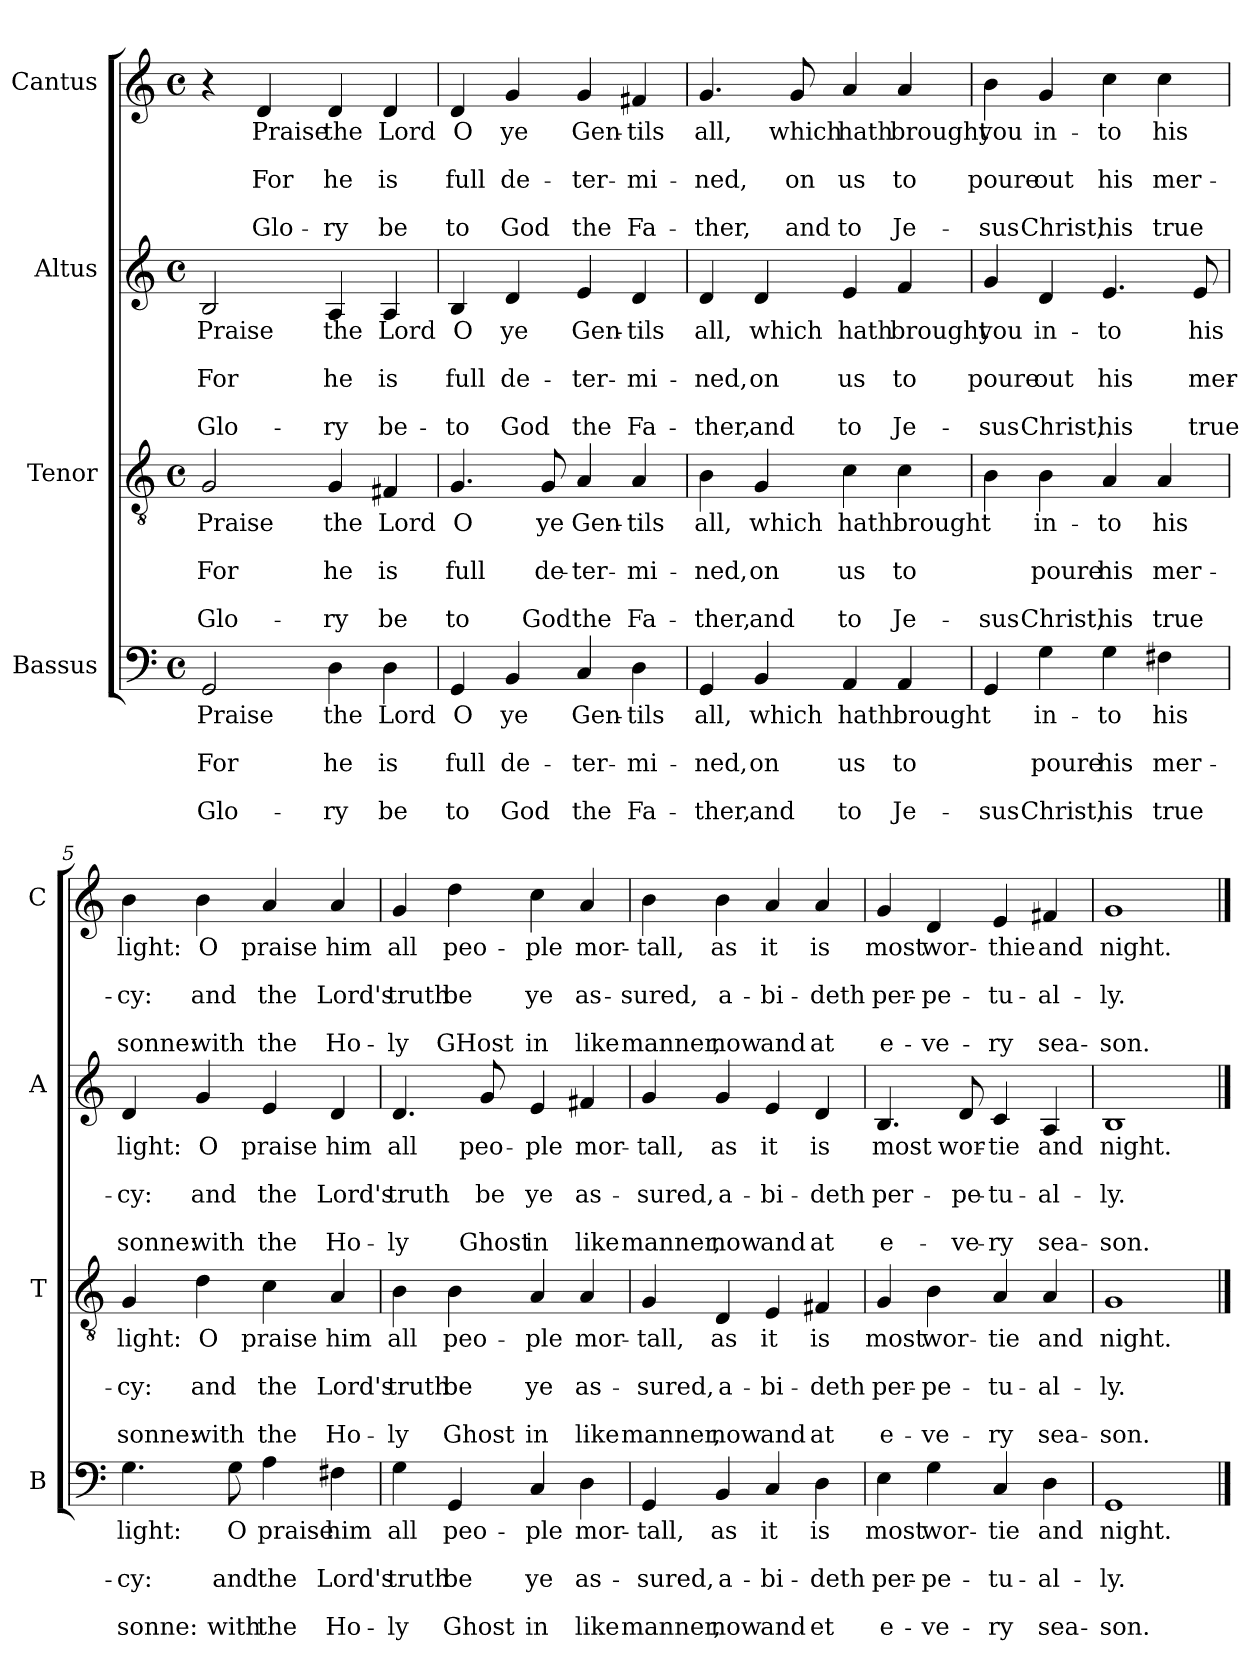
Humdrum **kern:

**kern	**text	**text	**text	**text	**text	**kern	**text	**text	**text	**text	**text	**kern	**text	**text	**text	**text	**text	**kern	**text	**text	**text	**text	**text
*part4	*part4	*part4	*part4	*part4	*part4	*part3	*part3	*part3	*part3	*part3	*part3	*part2	*part2	*part2	*part2	*part2	*part2	*part1	*part1	*part1	*part1	*part1	*part1
*staff4	*staff4	*staff4	*staff4	*staff4	*staff4	*staff3	*staff3	*staff3	*staff3	*staff3	*staff3	*staff2	*staff2	*staff2	*staff2	*staff2	*staff2	*staff1	*staff1	*staff1	*staff1	*staff1	*staff1
*I"Bassus	*	*	*	*	*	*I"Tenor	*	*	*	*	*	*I"Altus	*	*	*	*	*	*I"Cantus	*	*	*	*	*
*I'B	*	*	*	*	*	*I'T	*	*	*	*	*	*I'A	*	*	*	*	*	*I'C	*	*	*	*	*
*clefF4	*	*	*	*	*	*clefGv2	*	*	*	*	*	*clefG2	*	*	*	*	*	*clefG2	*	*	*	*	*
*k[]	*	*	*	*	*	*k[]	*	*	*	*	*	*k[]	*	*	*	*	*	*k[]	*	*	*	*	*
*C:	*	*	*	*	*	*C:	*	*	*	*	*	*C:	*	*	*	*	*	*C:	*	*	*	*	*
*M4/4	*	*	*	*	*	*M4/4	*	*	*	*	*	*M4/4	*	*	*	*	*	*M4/4	*	*	*	*	*
*met(c)	*	*	*	*	*	*met(c)	*	*	*	*	*	*met(c)	*	*	*	*	*	*met(c)	*	*	*	*	*
=1	=1	=1	=1	=1	=1	=1	=1	=1	=1	=1	=1	=1	=1	=1	=1	=1	=1	=1	=1	=1	=1	=1	=1
!	!LO:LY:b	!	!LO:LY:b	!	!LO:LY:b	!	!LO:LY:b	!	!LO:LY:b	!	!LO:LY:b	!	!LO:LY:b	!	!LO:LY:b	!	!LO:LY:b	!	!	!	!	!	!
2GG/	Praise	.	For	.	Glo-	2G/	Praise	.	For	.	Glo-	2B/	Praise	.	For	.	Glo-	4r	.	.	.	.	.
!	!	!	!	!	!	!	!	!	!	!	!	!	!	!	!	!	!	!	!LO:LY:b	!	!LO:LY:b	!	!LO:LY:b
.	.	.	.	.	.	.	.	.	.	.	.	.	.	.	.	.	.	4d/	Praise	.	For	.	Glo-
!	!LO:LY:b	!	!LO:LY:b	!	!LO:LY:b	!	!LO:LY:b	!	!LO:LY:b	!	!LO:LY:b	!	!LO:LY:b	!	!LO:LY:b	!	!LO:LY:b	!	!LO:LY:b	!	!LO:LY:b	!	!LO:LY:b
4D\	the	.	he	.	-ry	4G/	the	.	he	.	-ry	4A/	the	.	he	.	-ry	4d/	the	.	he	.	-ry
!	!LO:LY:b	!	!LO:LY:b	!	!LO:LY:b	!	!LO:LY:b	!	!LO:LY:b	!	!LO:LY:b	!	!LO:LY:b	!	!LO:LY:b	!	!LO:LY:b	!	!LO:LY:b	!	!LO:LY:b	!	!LO:LY:b
4D\	Lord	.	is	.	be	4F#X/	Lord	.	is	.	be	4A/	Lord	.	is	.	be-	4d/	Lord	.	is	.	be
=2	=2	=2	=2	=2	=2	=2	=2	=2	=2	=2	=2	=2	=2	=2	=2	=2	=2	=2	=2	=2	=2	=2	=2
!	!LO:LY:b	!	!LO:LY:b	!	!LO:LY:b	!	!LO:LY:b	!	!LO:LY:b	!	!LO:LY:b	!	!LO:LY:b	!	!LO:LY:b	!	!LO:LY:b	!	!LO:LY:b	!	!LO:LY:b	!	!LO:LY:b
4GG/	O	.	full	.	to	4.G/	O	.	full	.	to	4B/	O	.	full	.	-to	4d/	O	.	full	.	to
!	!LO:LY:b	!	!LO:LY:b	!	!LO:LY:b	!	!	!	!	!	!	!	!LO:LY:b	!	!LO:LY:b	!	!LO:LY:b	!	!LO:LY:b	!	!LO:LY:b	!	!LO:LY:b
4BB/	ye	.	de-	.	God	.	.	.	.	.	.	4d/	ye	.	de-	.	God	4g/	ye	.	de-	.	God
!	!	!	!	!	!	!	!LO:LY:b	!	!LO:LY:b	!	!LO:LY:b	!	!	!	!	!	!	!	!	!	!	!	!
.	.	.	.	.	.	8G/	ye	.	de-	.	God	.	.	.	.	.	.	.	.	.	.	.	.
!	!LO:LY:b	!	!LO:LY:b	!	!LO:LY:b	!	!LO:LY:b	!	!LO:LY:b	!	!LO:LY:b	!	!LO:LY:b	!	!LO:LY:b	!	!LO:LY:b	!	!LO:LY:b	!	!LO:LY:b	!	!LO:LY:b
4C/	Gen-	.	-ter-	.	the	4A/	Gen-	.	-ter-	.	the	4e/	Gen-	.	-ter-	.	the	4g/	Gen-	.	-ter-	.	the
!	!LO:LY:b	!	!LO:LY:b	!	!LO:LY:b	!	!LO:LY:b	!	!LO:LY:b	!	!LO:LY:b	!	!LO:LY:b	!	!LO:LY:b	!	!LO:LY:b	!	!LO:LY:b	!	!LO:LY:b	!	!LO:LY:b
4D\	-tils	.	-mi-	.	Fa-	4A/	-tils	.	-mi-	.	Fa-	4d/	-tils	.	-mi-	.	Fa-	4f#X/	-tils	.	-mi-	.	Fa-
=3	=3	=3	=3	=3	=3	=3	=3	=3	=3	=3	=3	=3	=3	=3	=3	=3	=3	=3	=3	=3	=3	=3	=3
!	!LO:LY:b	!	!LO:LY:b	!	!LO:LY:b	!	!LO:LY:b	!	!LO:LY:b	!	!LO:LY:b	!	!LO:LY:b	!	!LO:LY:b	!	!LO:LY:b	!	!LO:LY:b	!	!LO:LY:b	!	!LO:LY:b
4GG/	all,	.	-ned,	.	-ther,	4B\	all,	.	-ned,	.	-ther,	4d/	all,	.	-ned,	.	-ther,	4.g/	all,	.	-ned,	.	-ther,
!	!LO:LY:b	!	!LO:LY:b	!	!LO:LY:b	!	!LO:LY:b	!	!LO:LY:b	!	!LO:LY:b	!	!LO:LY:b	!	!LO:LY:b	!	!LO:LY:b	!	!	!	!	!	!
4BB/	which	.	on	.	and	4G/	which	.	on	.	and	4d/	which	.	on	.	and	.	.	.	.	.	.
!	!	!	!	!	!	!	!	!	!	!	!	!	!	!	!	!	!	!	!LO:LY:b	!	!LO:LY:b	!	!LO:LY:b
.	.	.	.	.	.	.	.	.	.	.	.	.	.	.	.	.	.	8g/	which	.	on	.	and
!	!LO:LY:b	!	!LO:LY:b	!	!LO:LY:b	!	!LO:LY:b	!	!LO:LY:b	!	!LO:LY:b	!	!LO:LY:b	!	!LO:LY:b	!	!LO:LY:b	!	!LO:LY:b	!	!LO:LY:b	!	!LO:LY:b
4AA/	hath	.	us	.	to	4c\	hath	.	us	.	to	4e/	hath	.	us	.	to	4a/	hath	.	us	.	to
!	!LO:LY:b	!	!LO:LY:b	!	!LO:LY:b	!	!LO:LY:b	!	!LO:LY:b	!	!LO:LY:b	!	!LO:LY:b	!	!LO:LY:b	!	!LO:LY:b	!	!LO:LY:b	!	!LO:LY:b	!	!LO:LY:b
4AA/	brought	.	to	.	Je-	4c\	brought	.	to	.	Je-	4f/	brought	.	to	.	Je-	4a/	brought	.	to	.	Je-
=4	=4	=4	=4	=4	=4	=4	=4	=4	=4	=4	=4	=4	=4	=4	=4	=4	=4	=4	=4	=4	=4	=4	=4
!	!	!	!	!	!LO:LY:b	!	!	!	!	!	!LO:LY:b	!	!LO:LY:b	!	!LO:LY:b	!	!LO:LY:b	!	!LO:LY:b	!	!LO:LY:b	!	!LO:LY:b
4GG/	.	.	.	.	-sus	4B\	.	.	.	.	-sus	4g/	you	.	poure	.	-sus	4b\	you	.	poure	.	-sus
!	!LO:LY:b	!	!LO:LY:b	!	!LO:LY:b	!	!LO:LY:b	!	!LO:LY:b	!	!LO:LY:b	!	!LO:LY:b	!	!LO:LY:b	!	!LO:LY:b	!	!LO:LY:b	!	!LO:LY:b	!	!LO:LY:b
4G\	in-	.	poure	.	Christ,	4B\	in-	.	poure	.	Christ,	4d/	in-	.	out	.	Christ,	4g/	in-	.	out	.	Christ,
!	!LO:LY:b	!	!LO:LY:b	!	!LO:LY:b	!	!LO:LY:b	!	!LO:LY:b	!	!LO:LY:b	!	!LO:LY:b	!	!LO:LY:b	!	!LO:LY:b	!	!LO:LY:b	!	!LO:LY:b	!	!LO:LY:b
4G\	-to	.	his	.	his	4A/	-to	.	his	.	his	4.e/	-to	.	his	.	his	4cc\	-to	.	his	.	his
!	!LO:LY:b	!	!LO:LY:b	!	!LO:LY:b	!	!LO:LY:b	!	!LO:LY:b	!	!LO:LY:b	!	!	!	!	!	!	!	!LO:LY:b	!	!LO:LY:b	!	!LO:LY:b
4F#X\	his	.	mer-	.	true	4A/	his	.	mer-	.	true	.	.	.	.	.	.	4cc\	his	.	mer-	.	true
!	!	!	!	!	!	!	!	!	!	!	!	!	!LO:LY:b	!	!LO:LY:b	!	!LO:LY:b	!	!	!	!	!	!
.	.	.	.	.	.	.	.	.	.	.	.	8e/	his	.	mer-	.	true	.	.	.	.	.	.
!!LO:LB:g=z
=5	=5	=5	=5	=5	=5	=5	=5	=5	=5	=5	=5	=5	=5	=5	=5	=5	=5	=5	=5	=5	=5	=5	=5
!	!LO:LY:b	!	!LO:LY:b	!	!LO:LY:b	!	!LO:LY:b	!	!LO:LY:b	!	!LO:LY:b	!	!LO:LY:b	!	!LO:LY:b	!	!LO:LY:b	!	!LO:LY:b	!	!LO:LY:b	!	!LO:LY:b
4.G\	light:	.	-cy:	.	sonne:	4G/	light:	.	-cy:	.	sonne:	4d/	light:	.	-cy:	.	sonne:	4b\	light:	.	-cy:	.	sonne:
!	!	!	!	!	!	!	!LO:LY:b	!	!LO:LY:b	!	!LO:LY:b	!	!LO:LY:b	!	!LO:LY:b	!	!LO:LY:b	!	!LO:LY:b	!	!LO:LY:b	!	!LO:LY:b
.	.	.	.	.	.	4d\	O	.	and	.	with	4g/	O	.	and	.	with	4b\	O	.	and	.	with
!	!LO:LY:b	!	!LO:LY:b	!	!LO:LY:b	!	!	!	!	!	!	!	!	!	!	!	!	!	!	!	!	!	!
8G\	O	.	and	.	with	.	.	.	.	.	.	.	.	.	.	.	.	.	.	.	.	.	.
!	!LO:LY:b	!	!LO:LY:b	!	!LO:LY:b	!	!LO:LY:b	!	!LO:LY:b	!	!LO:LY:b	!	!LO:LY:b	!	!LO:LY:b	!	!LO:LY:b	!	!LO:LY:b	!	!LO:LY:b	!	!LO:LY:b
4A\	praise	.	the	.	the	4c\	praise	.	the	.	the	4e/	praise	.	the	.	the	4a/	praise	.	the	.	the
!	!LO:LY:b	!	!LO:LY:b	!	!LO:LY:b	!	!LO:LY:b	!	!LO:LY:b	!	!LO:LY:b	!	!LO:LY:b	!	!LO:LY:b	!	!LO:LY:b	!	!LO:LY:b	!	!LO:LY:b	!	!LO:LY:b
4F#X\	him	.	Lord's	.	Ho-	4A/	him	.	Lord's	.	Ho-	4d/	him	.	Lord's	.	Ho-	4a/	him	.	Lord's	.	Ho-
=6	=6	=6	=6	=6	=6	=6	=6	=6	=6	=6	=6	=6	=6	=6	=6	=6	=6	=6	=6	=6	=6	=6	=6
!	!LO:LY:b	!	!LO:LY:b	!	!LO:LY:b	!	!LO:LY:b	!	!LO:LY:b	!	!LO:LY:b	!	!LO:LY:b	!	!LO:LY:b	!	!LO:LY:b	!	!LO:LY:b	!	!LO:LY:b	!	!LO:LY:b
4G\	all	.	truth	.	-ly	4B\	all	.	truth	.	-ly	4.d/	all	.	truth	.	-ly	4g/	all	.	truth	.	-ly
!	!LO:LY:b	!	!LO:LY:b	!	!LO:LY:b	!	!LO:LY:b	!	!LO:LY:b	!	!LO:LY:b	!	!	!	!	!	!	!	!LO:LY:b	!	!LO:LY:b	!	!LO:LY:b
4GG/	peo-	.	be	.	Ghost	4B\	peo-	.	be	.	Ghost	.	.	.	.	.	.	4dd\	peo-	.	be	.	GHost
!	!	!	!	!	!	!	!	!	!	!	!	!	!LO:LY:b	!	!LO:LY:b	!	!LO:LY:b	!	!	!	!	!	!
.	.	.	.	.	.	.	.	.	.	.	.	8g/	peo-	.	be	.	Ghost	.	.	.	.	.	.
!	!LO:LY:b	!	!LO:LY:b	!	!LO:LY:b	!	!LO:LY:b	!	!LO:LY:b	!	!LO:LY:b	!	!LO:LY:b	!	!LO:LY:b	!	!LO:LY:b	!	!LO:LY:b	!	!LO:LY:b	!	!LO:LY:b
4C/	-ple	.	ye	.	in	4A/	-ple	.	ye	.	in	4e/	-ple	.	ye	.	in	4cc\	-ple	.	ye	.	in
!	!LO:LY:b	!	!LO:LY:b	!	!LO:LY:b	!	!LO:LY:b	!	!LO:LY:b	!	!LO:LY:b	!	!LO:LY:b	!	!LO:LY:b	!	!LO:LY:b	!	!LO:LY:b	!	!LO:LY:b	!	!LO:LY:b
4D\	mor-	.	as-	.	like	4A/	mor-	.	as-	.	like	4f#X/	mor-	.	as-	.	like	4a/	mor-	.	as-	.	like
=7	=7	=7	=7	=7	=7	=7	=7	=7	=7	=7	=7	=7	=7	=7	=7	=7	=7	=7	=7	=7	=7	=7	=7
!	!LO:LY:b	!	!LO:LY:b	!	!LO:LY:b	!	!LO:LY:b	!	!LO:LY:b	!	!LO:LY:b	!	!LO:LY:b	!	!LO:LY:b	!	!LO:LY:b	!	!LO:LY:b	!	!LO:LY:b	!	!LO:LY:b
4GG/	-tall,	.	-sured,	.	manner,	4G/	-tall,	.	-sured,	.	manner,	4g/	-tall,	.	-sured,	.	manner,	4b\	-tall,	.	-sured,	.	manner,
!	!LO:LY:b	!	!LO:LY:b	!	!LO:LY:b	!	!LO:LY:b	!	!LO:LY:b	!	!LO:LY:b	!	!LO:LY:b	!	!LO:LY:b	!	!LO:LY:b	!	!LO:LY:b	!	!LO:LY:b	!	!LO:LY:b
4BB/	as	.	a-	.	now	4D/	as	.	a-	.	now	4g/	as	.	a-	.	now	4b\	as	.	a-	.	now
!	!LO:LY:b	!	!LO:LY:b	!	!LO:LY:b	!	!LO:LY:b	!	!LO:LY:b	!	!LO:LY:b	!	!LO:LY:b	!	!LO:LY:b	!	!LO:LY:b	!	!LO:LY:b	!	!LO:LY:b	!	!LO:LY:b
4C/	it	.	-bi-	.	and	4E/	it	.	-bi-	.	and	4e/	it	.	-bi-	.	and	4a/	it	.	-bi-	.	and
!	!LO:LY:b	!	!LO:LY:b	!	!LO:LY:b	!	!LO:LY:b	!	!LO:LY:b	!	!LO:LY:b	!	!LO:LY:b	!	!LO:LY:b	!	!LO:LY:b	!	!LO:LY:b	!	!LO:LY:b	!	!LO:LY:b
4D\	is	.	-deth	.	et	4F#X/	is	.	-deth	.	at	4d/	is	.	-deth	.	at	4a/	is	.	-deth	.	at
=8	=8	=8	=8	=8	=8	=8	=8	=8	=8	=8	=8	=8	=8	=8	=8	=8	=8	=8	=8	=8	=8	=8	=8
!	!LO:LY:b	!	!LO:LY:b	!	!LO:LY:b	!	!LO:LY:b	!	!LO:LY:b	!	!LO:LY:b	!	!LO:LY:b	!	!LO:LY:b	!	!LO:LY:b	!	!LO:LY:b	!	!LO:LY:b	!	!LO:LY:b
4E\	most	.	per-	.	e-	4G/	most	.	per-	.	e-	4.B/	most	.	per-	.	e-	4g/	most	.	per-	.	e-
!	!LO:LY:b	!	!LO:LY:b	!	!LO:LY:b	!	!LO:LY:b	!	!LO:LY:b	!	!LO:LY:b	!	!	!	!	!	!	!	!LO:LY:b	!	!LO:LY:b	!	!LO:LY:b
4G\	wor-	.	-pe-	.	-ve-	4B\	wor-	.	-pe-	.	-ve-	.	.	.	.	.	.	4d/	wor-	.	-pe-	.	-ve-
!	!	!	!	!	!	!	!	!	!	!	!	!	!LO:LY:b	!	!LO:LY:b	!	!LO:LY:b	!	!	!	!	!	!
.	.	.	.	.	.	.	.	.	.	.	.	8d/	wor-	.	-pe-	.	-ve-	.	.	.	.	.	.
!	!LO:LY:b	!	!LO:LY:b	!	!LO:LY:b	!	!LO:LY:b	!	!LO:LY:b	!	!LO:LY:b	!	!LO:LY:b	!	!LO:LY:b	!	!LO:LY:b	!	!LO:LY:b	!	!LO:LY:b	!	!LO:LY:b
4C/	-tie	.	-tu-	.	-ry	4A/	-tie	.	-tu-	.	-ry	4c/	-tie	.	-tu-	.	-ry	4e/	-thie	.	-tu-	.	-ry
!	!LO:LY:b	!	!LO:LY:b	!	!LO:LY:b	!	!LO:LY:b	!	!LO:LY:b	!	!LO:LY:b	!	!LO:LY:b	!	!LO:LY:b	!	!LO:LY:b	!	!LO:LY:b	!	!LO:LY:b	!	!LO:LY:b
4D\	and	.	-al-	.	sea-	4A/	and	.	-al-	.	sea-	4A/	and	.	-al-	.	sea-	4f#X/	and	.	-al-	.	sea-
=9	=9	=9	=9	=9	=9	=9	=9	=9	=9	=9	=9	=9	=9	=9	=9	=9	=9	=9	=9	=9	=9	=9	=9
!	!LO:LY:b	!	!LO:LY:b	!	!LO:LY:b	!	!LO:LY:b	!	!LO:LY:b	!	!LO:LY:b	!	!LO:LY:b	!	!LO:LY:b	!	!LO:LY:b	!	!LO:LY:b	!	!LO:LY:b	!	!LO:LY:b
1GG	night.-	.	-ly.	.	-son.	1G	night.	.	-ly.	.	-son.	1B	night.	.	-ly.	.	-son.	1g	night.	.	-ly.	.	-son.
==	==	==	==	==	==	==	==	==	==	==	==	==	==	==	==	==	==	==	==	==	==	==	==
*-	*-	*-	*-	*-	*-	*-	*-	*-	*-	*-	*-	*-	*-	*-	*-	*-	*-	*-	*-	*-	*-	*-	*-
